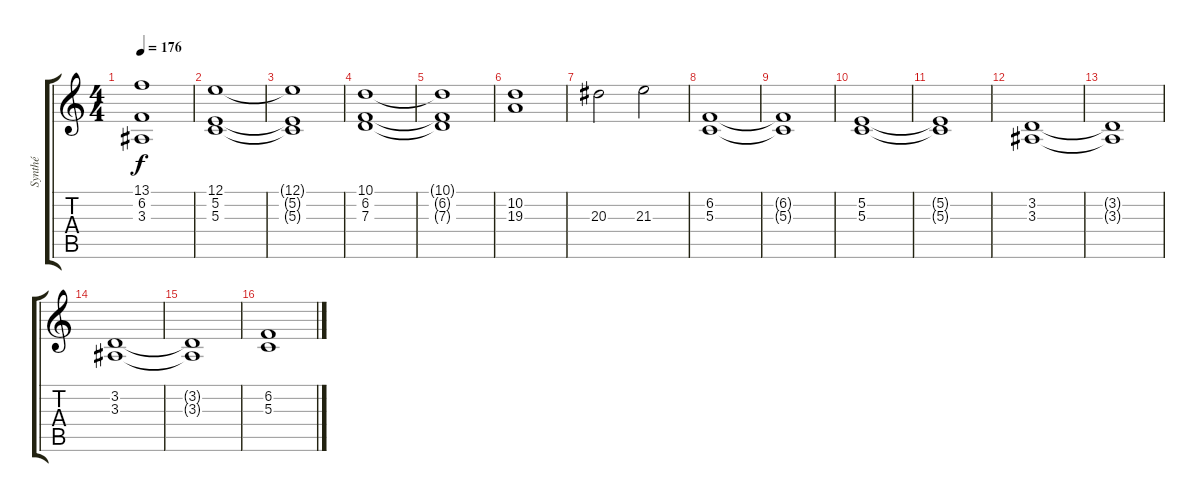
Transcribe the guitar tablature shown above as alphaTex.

\track ("Synthé" "Synthé") {instrument synthstrings1}
\staff {score tabs}
\tuning (E4 B3 G3 D3 A2 E2) {hide}
\ts (4 4)
\tempo 176
\clef g2
\ks c
(13.1{t} 6.2{t} 3.3{t}).1{dy f} |
(12.1 5.2 5.3).1 |
(12.1{t} 5.2{t} 5.3{t}).1 |
(10.1 6.2 7.3).1 |
(10.1{t} 6.2{t} 7.3{t}).1 |
(10.2 19.3).1 |
20.3.2 21.3.2 |
(6.2 5.3).1 |
(6.2{t} 5.3{t}).1 |
(5.2 5.3).1 |
(5.2{t} 5.3{t}).1 |
(3.2 3.3).1 |
(3.2{t} 3.3{t}).1 |
(3.2 3.3).1 |
(3.2{t} 3.3{t}).1 |
(6.2 5.3).1
